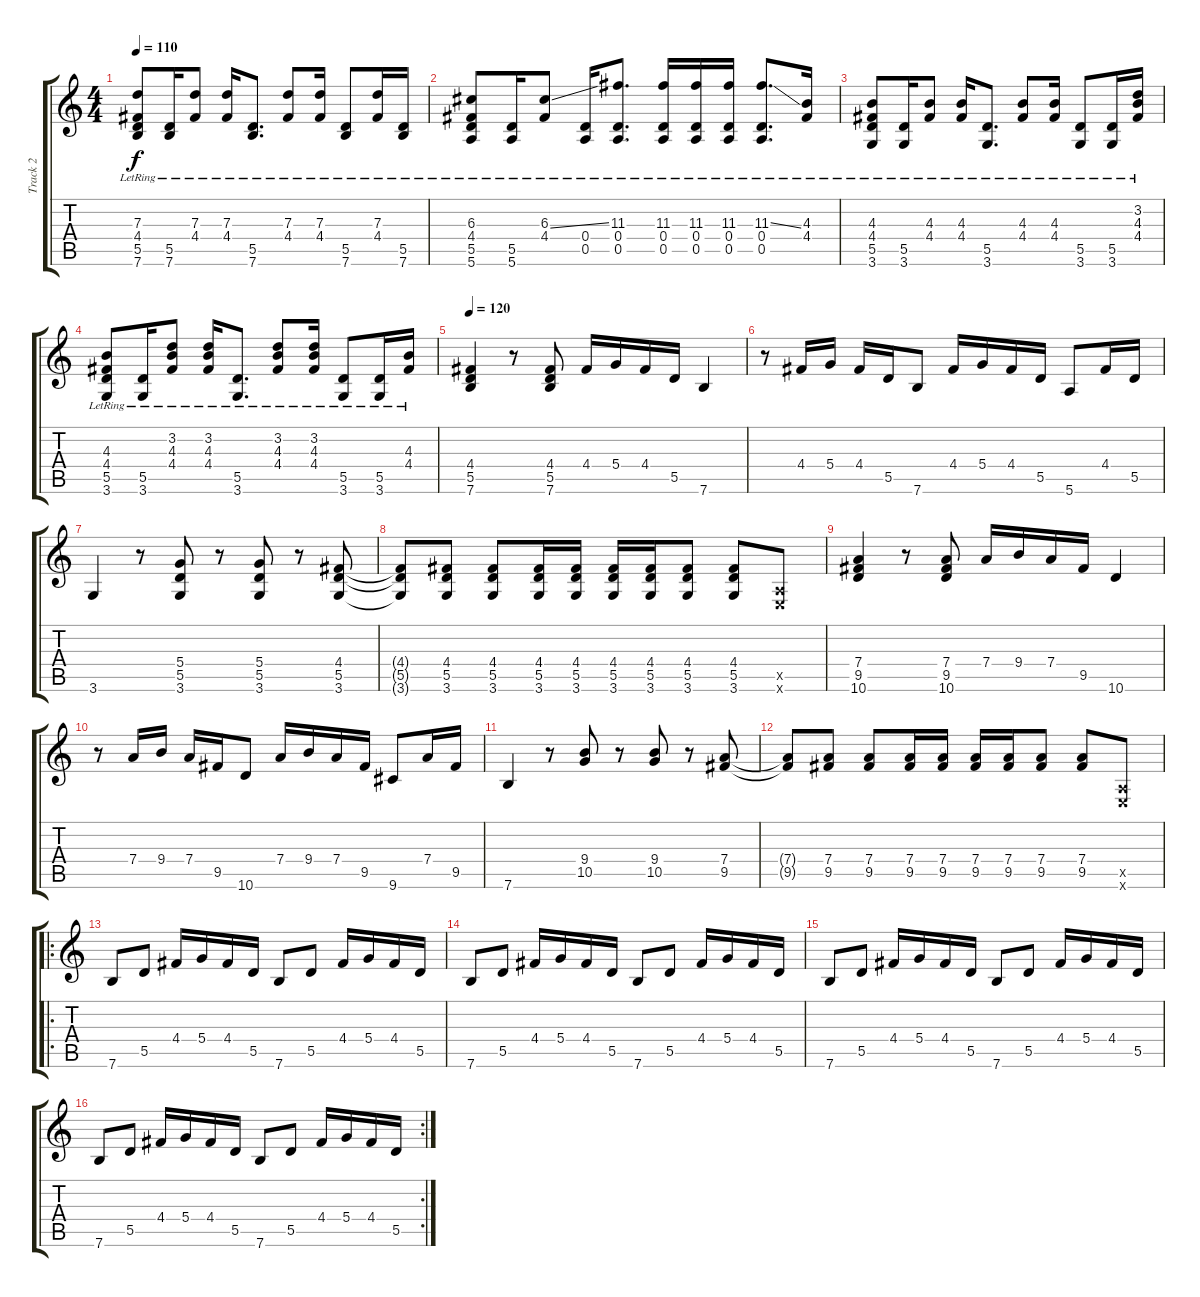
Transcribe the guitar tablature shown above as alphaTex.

\track ("Track 2" "Track 2") {instrument electricguitarclean}
\staff {score tabs}
\tuning (E4 B3 G3 D3 A2 E2) {hide}
\ts (4 4)
\tempo 110
\clef g2
\ks c
(7.3{lr} 4.4{lr} 5.5{lr} 7.6{lr}).8{dy f} (5.5{lr} 7.6{lr}).16 (7.3{lr} 4.4{lr}).8 (7.3{lr} 4.4{lr}).16 (5.5{lr} 7.6{lr}).8{d} (7.3{lr} 4.4{lr}).8 (7.3{lr} 4.4{lr}).16 (5.5{lr} 7.6{lr}).8 (7.3{lr} 4.4{lr}).16 (5.5{lr} 7.6{lr}).16 |
(6.3{lr} 4.4{lr} 5.5{lr} 5.6{lr}).8 (5.5{lr} 5.6{lr}).16 (6.3{ss lr} 4.4{lr}).8 (0.4{lr} 0.5).16 (11.3 0.4 0.5{lr}).8{d} (11.3{lr} 0.4{lr} 0.5{lr}).16 (11.3{lr} 0.4{lr} 0.5{lr}).16 (11.3{lr} 0.4{lr} 0.5{lr}).16 (11.3{ss lr} 0.4{lr} 0.5{lr}).8{d} (4.3{lr} 4.4{lr}).16 |
(4.3{lr} 4.4{lr} 5.5{lr} 3.6{lr}).8 (5.5{lr} 3.6{lr}).16 (4.3{lr} 4.4{lr}).8 (4.3{lr} 4.4{lr}).16 (5.5{lr} 3.6{lr}).8{d} (4.3{lr} 4.4{lr}).8 (4.3{lr} 4.4{lr}).16 (5.5{lr} 3.6{lr}).8 (5.5{lr} 3.6{lr}).16 (3.2{lr} 4.3{lr} 4.4{lr}).16 |
(4.3{lr} 4.4{lr} 5.5{lr} 3.6{lr}).8 (5.5{lr} 3.6{lr}).16 (3.2{lr} 4.3{lr} 4.4{lr}).8 (3.2{lr} 4.3{lr} 4.4{lr}).16 (5.5{lr} 3.6{lr}).8{d} (3.2{lr} 4.3{lr} 4.4{lr}).8 (3.2{lr} 4.3{lr} 4.4{lr}).16 (5.5{lr} 3.6{lr}).8 (5.5{lr} 3.6{lr}).16 (4.3{lr} 4.4{lr}).16 |
\tempo 120
(4.4 5.5 7.6).4 r.8 (4.4 5.5 7.6).8 4.4.16 5.4.16 4.4.16 5.5.16 7.6.4 |
r.8 4.4.16 5.4.16 4.4.16 5.5.16 7.6.8 4.4.16 5.4.16 4.4.16 5.5.16 5.6.8 4.4.16 5.5.16 |
3.6.4 r.8 (5.4 5.5 3.6).8 r.8 (5.4 5.5 3.6).8 r.8 (4.4 5.5 3.6).8 |
(4.4{t} 5.5{t} 3.6{t}).8 (4.4 5.5 3.6).8 (4.4 5.5 3.6).8 (4.4 5.5 3.6).16 (4.4 5.5 3.6).16 (4.4 5.5 3.6).16 (4.4 5.5 3.6).16 (4.4 5.5 3.6).8 (4.4 5.5 3.6).8 (0.5{x} 0.6{x}).8 |
(7.4 9.5 10.6).4 r.8 (7.4 9.5 10.6).8 7.4.16 9.4.16 7.4.16 9.5.16 10.6.4 |
r.8 7.4.16 9.4.16 7.4.16 9.5.16 10.6.8 7.4.16 9.4.16 7.4.16 9.5.16 9.6.8 7.4.16 9.5.16 |
7.6.4 r.8 (9.4 10.5).8 r.8 (9.4 10.5).8 r.8 (7.4 9.5).8 |
(7.4{t} 9.5{t}).8 (7.4 9.5).8 (7.4 9.5).8 (7.4 9.5).16 (7.4 9.5).16 (7.4 9.5).16 (7.4 9.5).16 (7.4 9.5).8 (7.4 9.5).8 (0.5{x} 0.6{x}).8 |
\ro
7.6.8 5.5.8 4.4.16 5.4.16 4.4.16 5.5.16 7.6.8 5.5.8 4.4.16 5.4.16 4.4.16 5.5.16 |
7.6.8 5.5.8 4.4.16 5.4.16 4.4.16 5.5.16 7.6.8 5.5.8 4.4.16 5.4.16 4.4.16 5.5.16 |
7.6.8 5.5.8 4.4.16 5.4.16 4.4.16 5.5.16 7.6.8 5.5.8 4.4.16 5.4.16 4.4.16 5.5.16 |
\rc 2
7.6.8 5.5.8 4.4.16 5.4.16 4.4.16 5.5.16 7.6.8 5.5.8 4.4.16 5.4.16 4.4.16 5.5.16
